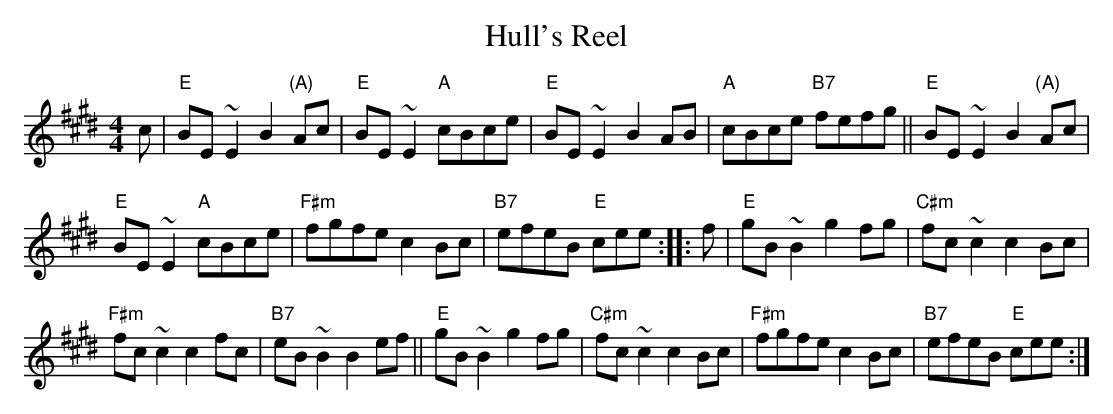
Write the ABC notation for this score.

X:1
T: Hull's Reel
M: 4/4
L: 1/8
K: E
c |\
"E"BE~E2 B2"(A)"Ac | "E"BE~E2 "A"cBce | "E"BE~E2 B2AB | "A"cBce "B7"fefg || "E"BE~E2 B2"(A)"Ac |
"E"BE~E2 "A"cBce | "F#m"fgfe c2Bc | "B7"efeB "E"cee :: f | "E"gB~B2 g2fg | "C#m"fc~c2 c2Bc |
"F#m"fc~c2 c2fc | "B7"eB~B2 B2ef || "E"gB~B2 g2fg | "C#m"fc~c2 c2Bc | "F#m"fgfe c2Bc | "B7"efeB "E"cee :|
